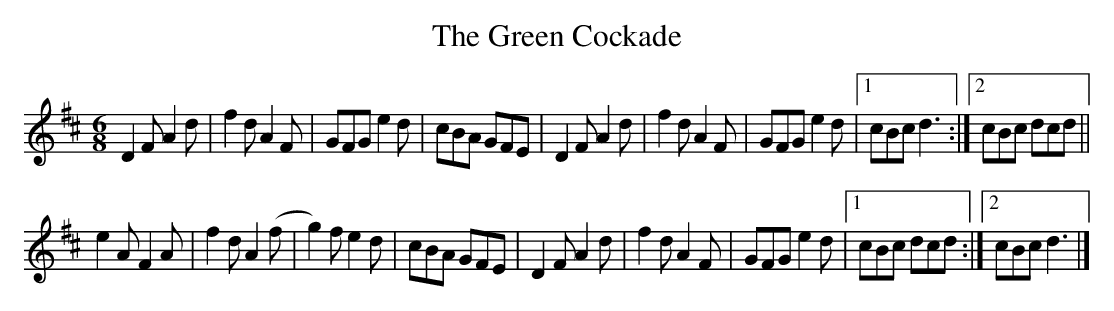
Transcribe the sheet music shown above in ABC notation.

X:1
T:The Green Cockade
M:6/8
L:1/8
K:D
D2F A2d|f2d A2F |GFG  e2d|cBA GFE|D2F A2d|f2d A2F|GFG e2d|[1 cBc d3 :|\
[2 cBc dcd||
e2A F2A|f2d A2(f|g2)f e2d|cBA GFE|D2F A2d|f2d A2F|GFG e2d|[1 cBc dcd:|\
[2 cBc d3 |]
